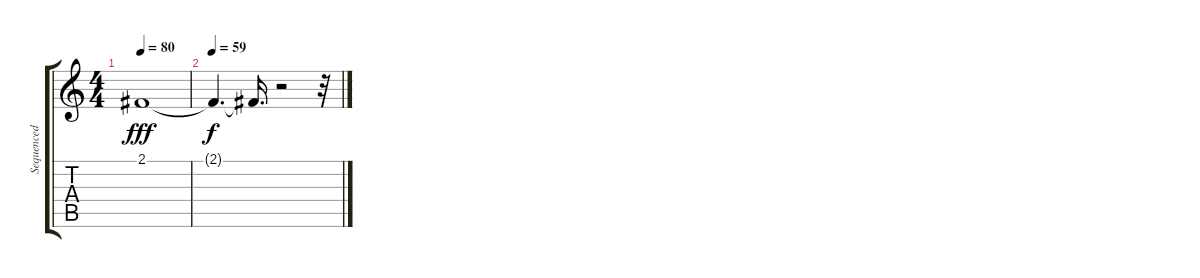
\track ("Sequenced with Cakewalk / Yamaha V50" "Sequenced ") {instrument synthstrings2}
\staff {score tabs}
\tuning (E4 B3 G3 D3 A2 E2) {hide}
\ts (4 4)
\tempo 80
\clef g2
\ks c
2.1.1{dy fff} |
\tempo 59
2.1{t}.4{d dy f} 2.1{t}.16{d} r.2 r.32
